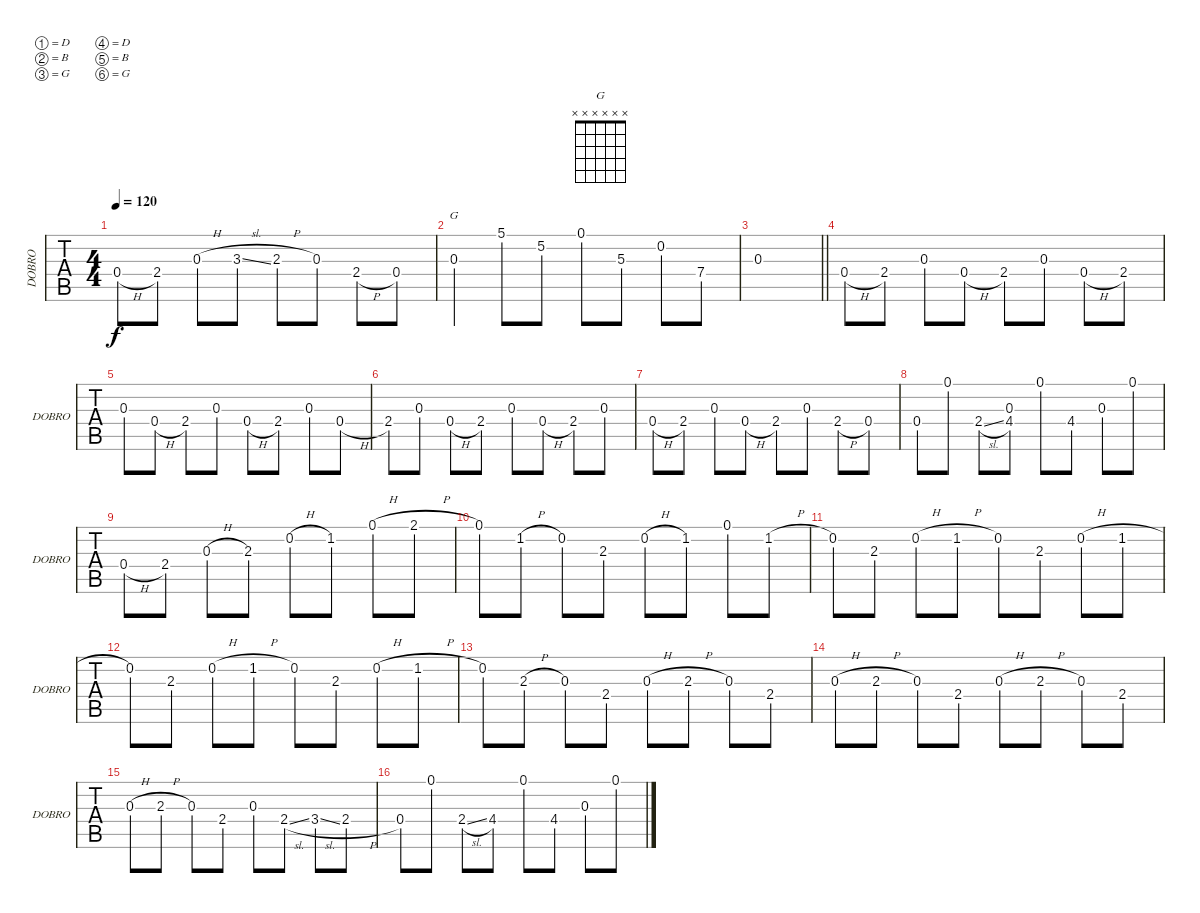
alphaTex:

\defaultSystemsLayout 4
\bracketExtendMode groupsimilarinstruments
\singleTrackTrackNamePolicy allsystems
\multiTrackTrackNamePolicy allsystems
\otherSystemsTrackNameOrientation horizontal
\track ("DOBRO" "DOBRO") {instrument electricguitarclean}
\staff {tabs}
\tuning (D4 B3 G3 D3 B2 G2)
\chord ("G" x x x x x x)
\ts (4 4)
\tempo 120
\clef g2
\ks c
0.4{h}.8{dy f} 2.4.8 0.3{h}.8 3.3{sl}.8 2.3{h}.8 0.3.8 2.4{h}.8 0.4.8 |
0.3.4{ch "G"} 5.1.8 5.2.8 0.1.8 5.3.8 0.2.8 7.4.8 |
\barLineRight lightlight
0.3.1 |
0.4{h}.8 2.4.8 0.3.8 0.4{h}.8 2.4.8 0.3.8 0.4{h}.8 2.4.8 |
0.3.8 0.4{h}.8 2.4.8 0.3.8 0.4{h}.8 2.4.8 0.3.8 0.4{h}.8 |
2.4.8 0.3.8 0.4{h}.8 2.4.8 0.3.8 0.4{h}.8 2.4.8 0.3.8 |
0.4{h}.8 2.4.8 0.3.8 0.4{h}.8 2.4.8 0.3.8 2.4{h}.8 0.4.8 |
0.4.8 0.1.8 2.4{sl}.8 (0.3 4.4).8 0.1.8 4.4.8 0.3.8 0.1.8 |
0.4{h}.8 2.4.8 0.3{h}.8 2.3.8 0.2{h}.8 1.2.8 0.1{h}.8 2.1{h}.8 |
0.1.8 1.2{h}.8 0.2.8 2.3.8 0.2{h}.8 1.2.8 0.1.8 1.2{h}.8 |
0.2.8 2.3.8 0.2{h}.8 1.2{h}.8 0.2.8 2.3.8 0.2{h}.8 1.2{h}.8 |
0.2.8 2.3.8 0.2{h}.8 1.2{h}.8 0.2.8 2.3.8 0.2{h}.8 1.2{h}.8 |
0.2.8 2.3{h}.8 0.3.8 2.4.8 0.3{h}.8 2.3{h}.8 0.3.8 2.4.8 |
0.3{h}.8 2.3{h}.8 0.3.8 2.4.8 0.3{h}.8 2.3{h}.8 0.3.8 2.4.8 |
0.3{h}.8 2.3{h}.8 0.3.8 2.4.8 0.3.8 2.4{sl}.8 3.4{sl}.8 2.4{h}.8 |
0.4.8 0.1.8 2.4{sl}.8 4.4.8 0.1.8 4.4.8 0.3.8 0.1.8
